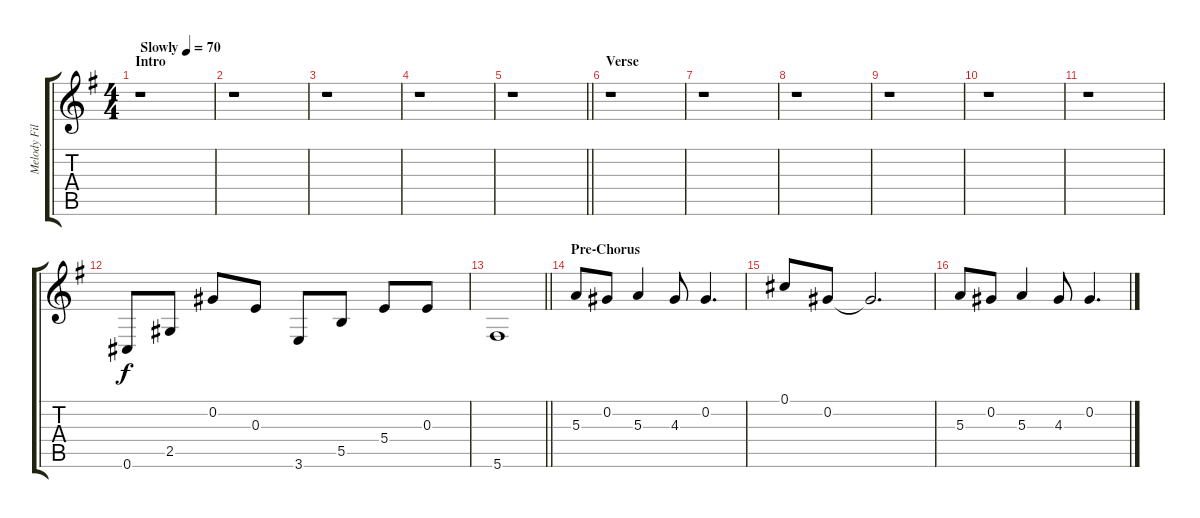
\track ("Melody Fills" "Melody Fil") {instrument electricguitarclean bank 125}
\staff {score tabs}
\tuning (Db4 Ab3 E3 B2 Gb2 Db2) {hide}
\ts (4 4)
\section ("" "Intro")
\tempo (70 "Slowly")
\clef g2
\ks g
r.1{dy f instrument electricguitarclean} |
r.1 |
r.1 |
r.1 |
\barLineRight lightlight
r.1 |
\section ("" "Verse")
r.1 |
r.1 |
r.1 |
r.1 |
r.1 |
r.1 |
0.6.8 2.5.8 0.2.8 0.3.8 3.6.8 5.5.8 5.4.8 0.3.8 |
\barLineRight lightlight
5.6.1 |
\section ("" "Pre-Chorus")
5.3.8 0.2.8 5.3.4 4.3.8 0.2.4{d} |
0.1.8 0.2.8 0.2{t}.2{d} |
5.3.8 0.2.8 5.3.4 4.3.8 0.2.4{d}
